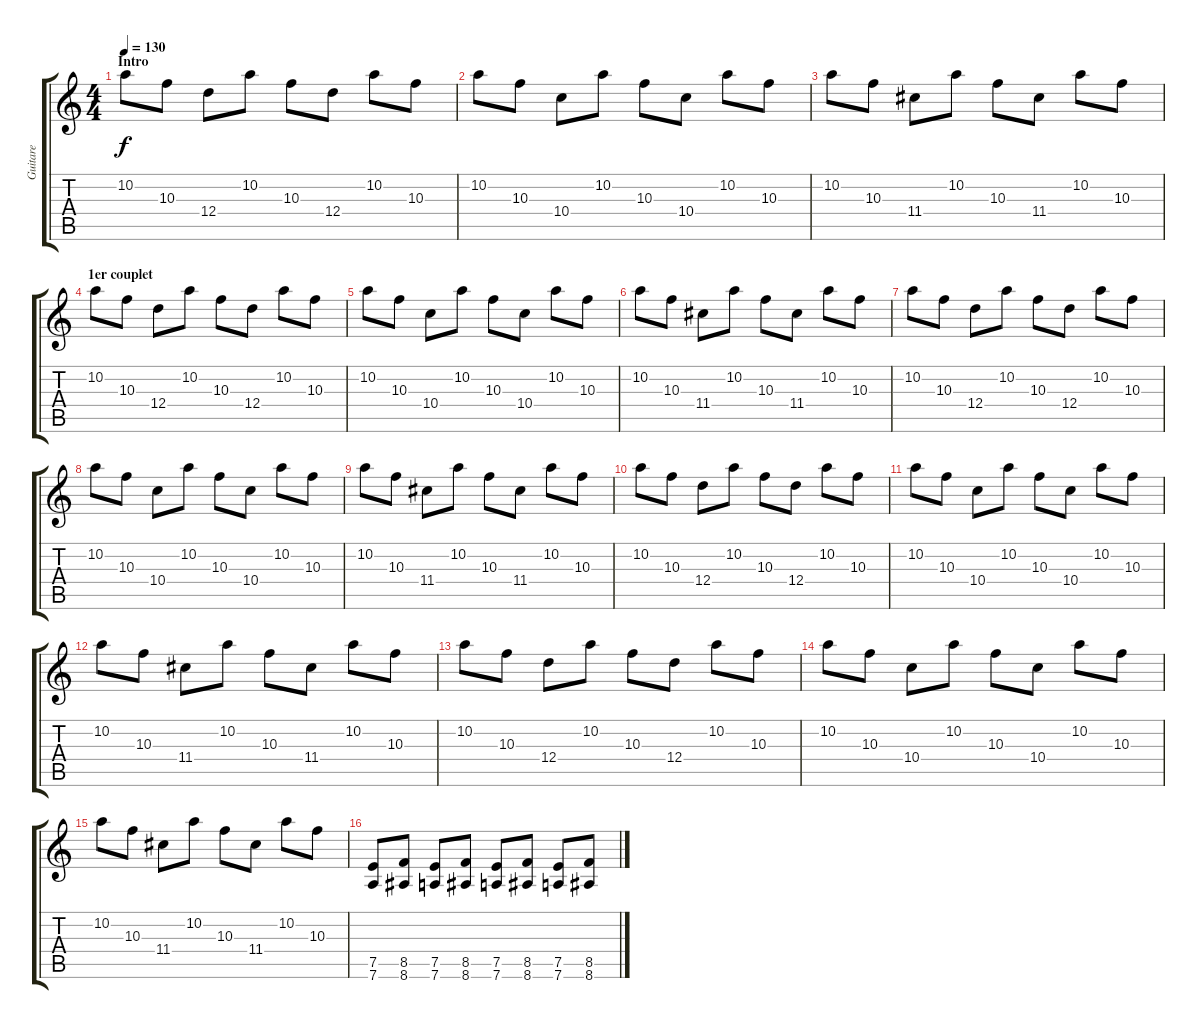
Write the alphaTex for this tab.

\track ("Guitare" "Guitare") {instrument distortionguitar}
\staff {score tabs}
\tuning (E4 B3 G3 D3 A2 D2) {hide}
\ts (4 4)
\section ("" "Intro")
\tempo 130
\clef g2
\ks c
10.2.8{dy f instrument electricguitarjazz} 10.3.8 12.4.8 10.2.8 10.3.8 12.4.8 10.2.8 10.3.8 |
10.2.8 10.3.8 10.4.8 10.2.8 10.3.8 10.4.8 10.2.8 10.3.8 |
10.2.8 10.3.8 11.4.8 10.2.8 10.3.8 11.4.8 10.2.8 10.3.8 |
\section ("" "1er couplet")
10.2.8 10.3.8 12.4.8 10.2.8 10.3.8 12.4.8 10.2.8 10.3.8 |
10.2.8 10.3.8 10.4.8 10.2.8 10.3.8 10.4.8 10.2.8 10.3.8 |
10.2.8 10.3.8 11.4.8 10.2.8 10.3.8 11.4.8 10.2.8 10.3.8 |
10.2.8 10.3.8 12.4.8 10.2.8 10.3.8 12.4.8 10.2.8 10.3.8 |
10.2.8 10.3.8 10.4.8 10.2.8 10.3.8 10.4.8 10.2.8 10.3.8 |
10.2.8 10.3.8 11.4.8 10.2.8 10.3.8 11.4.8 10.2.8 10.3.8 |
10.2.8 10.3.8 12.4.8 10.2.8 10.3.8 12.4.8 10.2.8 10.3.8 |
10.2.8 10.3.8 10.4.8 10.2.8 10.3.8 10.4.8 10.2.8 10.3.8 |
10.2.8 10.3.8 11.4.8 10.2.8 10.3.8 11.4.8 10.2.8 10.3.8 |
10.2.8 10.3.8 12.4.8 10.2.8 10.3.8 12.4.8 10.2.8 10.3.8 |
10.2.8 10.3.8 10.4.8 10.2.8 10.3.8 10.4.8 10.2.8 10.3.8 |
10.2.8 10.3.8 11.4.8 10.2.8 10.3.8 11.4.8 10.2.8 10.3.8 |
(7.5 7.6).8{instrument distortionguitar} (8.5 8.6).8 (7.5 7.6).8 (8.5 8.6).8 (7.5 7.6).8 (8.5 8.6).8 (7.5 7.6).8 (8.5 8.6).8
